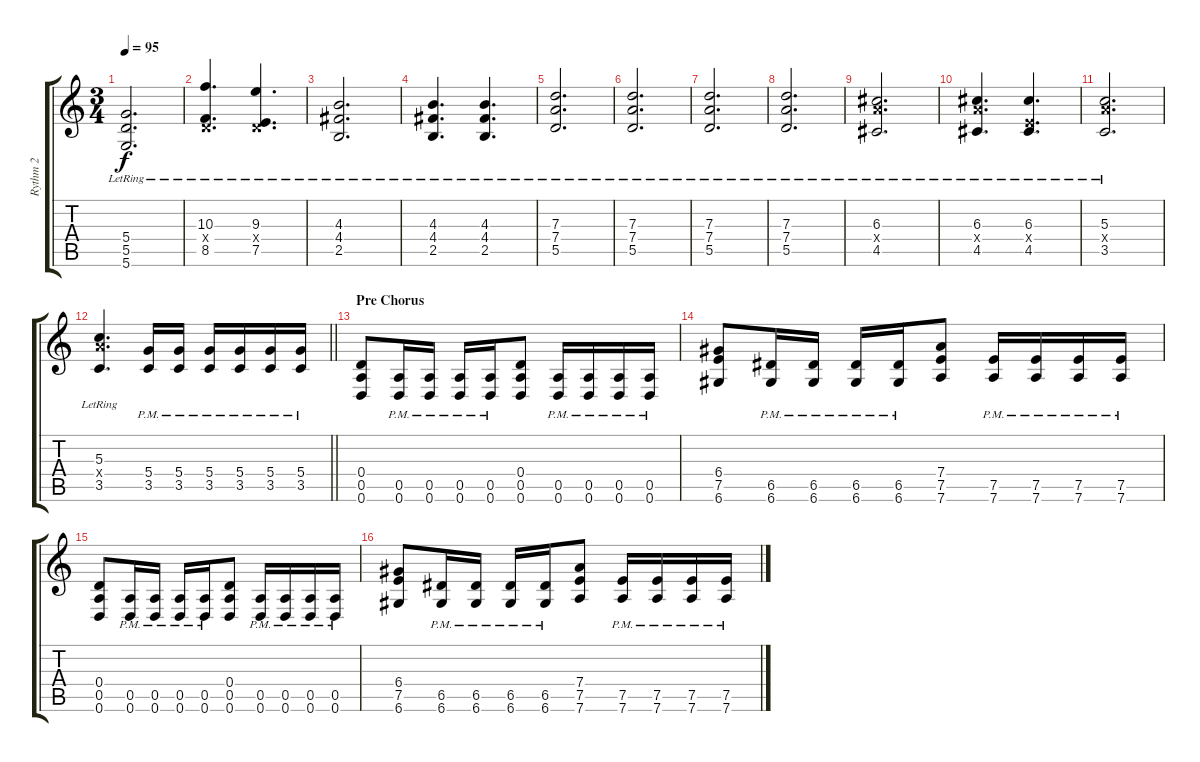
\track ("Rythm 2" "Rythm 2") {instrument distortionguitar}
\staff {score tabs}
\tuning (E4 B3 G3 D3 A2 D2) {hide}
\ts (3 4)
\tempo 95
\clef g2
\ks c
(5.4{lr} 5.5{lr} 5.6{lr}).2{d dy f} |
(10.3{lr} 0.4{x} 8.5{lr}).4{d} (9.3{lr} 0.4{x} 7.5{lr}).4{d} |
(4.3{lr} 4.4{lr} 2.5{lr}).2{d} |
(4.3{lr} 4.4{lr} 2.5{lr}).4{d} (4.3{lr} 4.4{lr} 2.5{lr}).4{d} |
(7.3{lr} 7.4{lr} 5.5{lr}).2{d} |
(7.3{lr} 7.4{lr} 5.5{lr}).2{d} |
(7.3{lr} 7.4{lr} 5.5{lr}).2{d} |
(7.3{lr} 7.4{lr} 5.5{lr}).2{d} |
(6.3{lr} 7.4{x} 4.5{lr}).2{d} |
(6.3{lr} 7.4{x} 4.5{lr}).4{d} (6.3{lr} 2.4{x} 4.5{lr}).4{d} |
(5.3{lr} 7.4{x} 3.5{lr}).2{d} |
\barLineRight lightlight
(5.3{lr} 7.4{x} 3.5{lr}).4{d} (5.4{pm} 3.5).16 (5.4{pm} 3.5).16 (5.4{pm} 3.5).16 (5.4{pm} 3.5).16 (5.4{pm} 3.5).16 (5.4{pm} 3.5).16 |
\section ("" "Pre Chorus")
(0.4 0.5 0.6).8 (0.5{pm} 0.6{pm}).16 (0.5{pm} 0.6{pm}).16 (0.5{pm} 0.6{pm}).16 (0.5{pm} 0.6{pm}).16 (0.4 0.5 0.6).8 (0.5{pm} 0.6{pm}).16 (0.5{pm} 0.6{pm}).16 (0.5{pm} 0.6{pm}).16 (0.5{pm} 0.6{pm}).16 |
(6.4 7.5 6.6).8 (6.5{pm} 6.6{pm}).16 (6.5{pm} 6.6{pm}).16 (6.5{pm} 6.6{pm}).16 (6.5{pm} 6.6{pm}).16 (7.4 7.5 7.6).8 (7.5{pm} 7.6{pm}).16 (7.5{pm} 7.6{pm}).16 (7.5{pm} 7.6{pm}).16 (7.5{pm} 7.6{pm}).16 |
(0.4 0.5 0.6).8 (0.5{pm} 0.6{pm}).16 (0.5{pm} 0.6{pm}).16 (0.5{pm} 0.6{pm}).16 (0.5{pm} 0.6{pm}).16 (0.4 0.5 0.6).8 (0.5{pm} 0.6{pm}).16 (0.5{pm} 0.6{pm}).16 (0.5{pm} 0.6{pm}).16 (0.5{pm} 0.6{pm}).16 |
(6.4 7.5 6.6).8 (6.5{pm} 6.6{pm}).16 (6.5{pm} 6.6{pm}).16 (6.5{pm} 6.6{pm}).16 (6.5{pm} 6.6{pm}).16 (7.4 7.5 7.6).8 (7.5{pm} 7.6{pm}).16 (7.5{pm} 7.6{pm}).16 (7.5{pm} 7.6{pm}).16 (7.5{pm} 7.6{pm}).16
